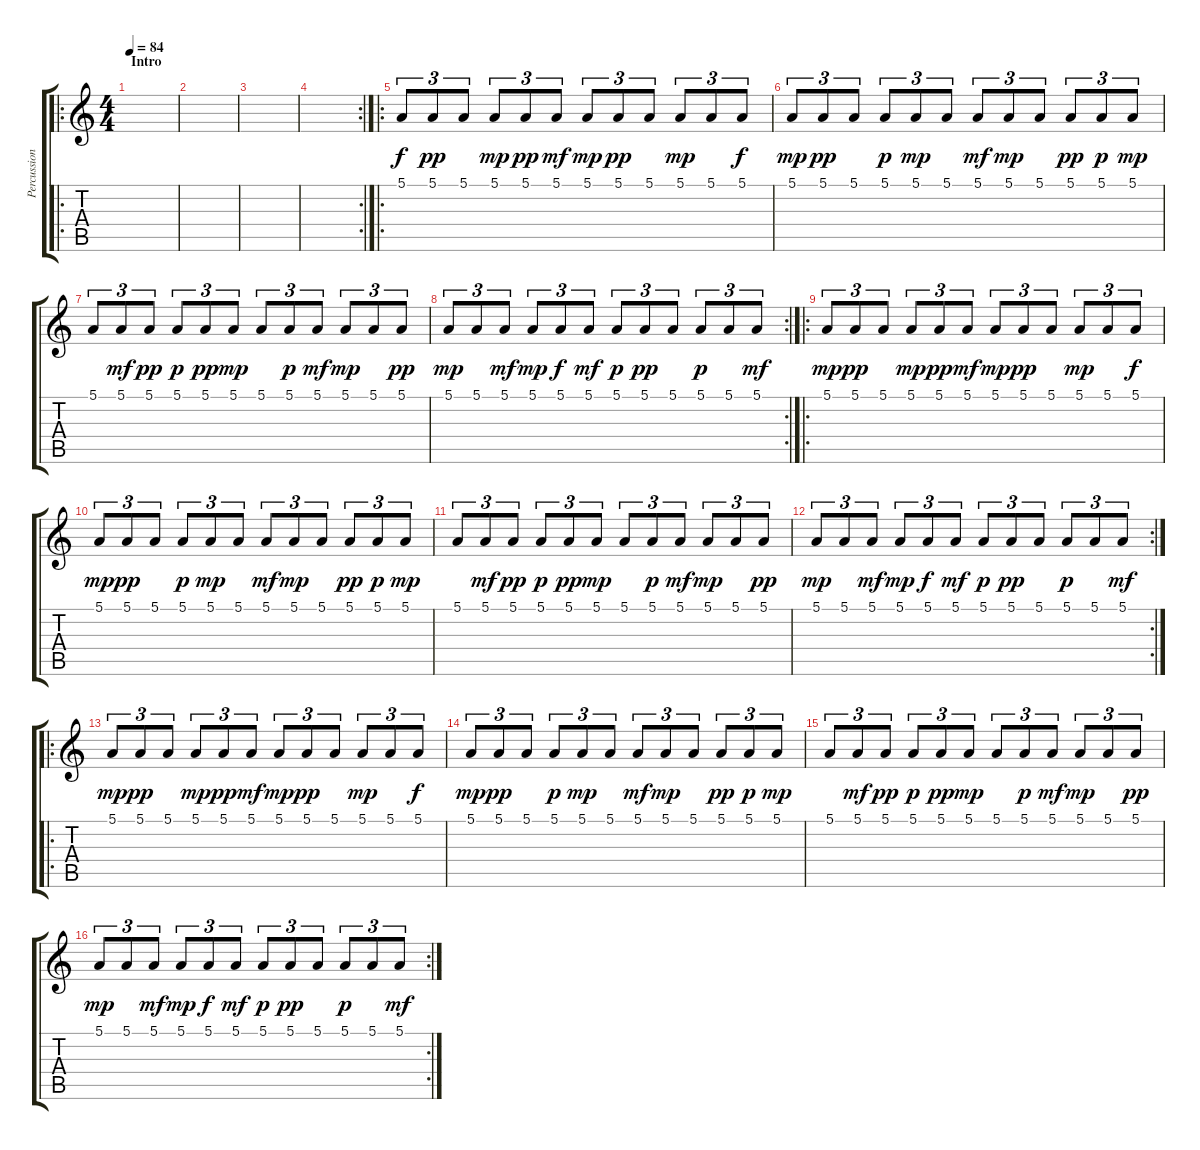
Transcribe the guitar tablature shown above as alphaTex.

\track ("Percussion" "Percussion") {instrument agogo}
\staff {score tabs}
\tuning (E4 B3 G3 D3 A2 E2) {hide}
\ro
\ts (4 4)
\section ("" "Intro")
\tempo 84
\clef g2
\ks c
|
|
|
\rc 2
|
\ro
5.1.8{tu (3 2)} 5.1.8{tu (3 2) dy pp} 5.1.8{tu (3 2)} 5.1.8{tu (3 2) dy mp} 5.1.8{tu (3 2) dy pp} 5.1.8{tu (3 2) dy mf} 5.1.8{tu (3 2) dy mp} 5.1.8{tu (3 2) dy pp} 5.1.8{tu (3 2)} 5.1.8{tu (3 2) dy mp} 5.1.8{tu (3 2)} 5.1.8{tu (3 2) dy f} |
5.1.8{tu (3 2) dy mp} 5.1.8{tu (3 2) dy pp} 5.1.8{tu (3 2)} 5.1.8{tu (3 2) dy p} 5.1.8{tu (3 2) dy mp} 5.1.8{tu (3 2)} 5.1.8{tu (3 2) dy mf} 5.1.8{tu (3 2) dy mp} 5.1.8{tu (3 2)} 5.1.8{tu (3 2) dy pp} 5.1.8{tu (3 2) dy p} 5.1.8{tu (3 2) dy mp} |
5.1.8{tu (3 2)} 5.1.8{tu (3 2) dy mf} 5.1.8{tu (3 2) dy pp} 5.1.8{tu (3 2) dy p} 5.1.8{tu (3 2) dy pp} 5.1.8{tu (3 2) dy mp} 5.1.8{tu (3 2)} 5.1.8{tu (3 2) dy p} 5.1.8{tu (3 2) dy mf} 5.1.8{tu (3 2) dy mp} 5.1.8{tu (3 2)} 5.1.8{tu (3 2) dy pp} |
\rc 2
5.1.8{tu (3 2) dy mp} 5.1.8{tu (3 2)} 5.1.8{tu (3 2) dy mf} 5.1.8{tu (3 2) dy mp} 5.1.8{tu (3 2) dy f} 5.1.8{tu (3 2) dy mf} 5.1.8{tu (3 2) dy p} 5.1.8{tu (3 2) dy pp} 5.1.8{tu (3 2)} 5.1.8{tu (3 2) dy p} 5.1.8{tu (3 2)} 5.1.8{tu (3 2) dy mf} |
\ro
5.1.8{tu (3 2) dy mp} 5.1.8{tu (3 2) dy pp} 5.1.8{tu (3 2)} 5.1.8{tu (3 2) dy mp} 5.1.8{tu (3 2) dy pp} 5.1.8{tu (3 2) dy mf} 5.1.8{tu (3 2) dy mp} 5.1.8{tu (3 2) dy pp} 5.1.8{tu (3 2)} 5.1.8{tu (3 2) dy mp} 5.1.8{tu (3 2)} 5.1.8{tu (3 2) dy f} |
5.1.8{tu (3 2) dy mp} 5.1.8{tu (3 2) dy pp} 5.1.8{tu (3 2)} 5.1.8{tu (3 2) dy p} 5.1.8{tu (3 2) dy mp} 5.1.8{tu (3 2)} 5.1.8{tu (3 2) dy mf} 5.1.8{tu (3 2) dy mp} 5.1.8{tu (3 2)} 5.1.8{tu (3 2) dy pp} 5.1.8{tu (3 2) dy p} 5.1.8{tu (3 2) dy mp} |
5.1.8{tu (3 2)} 5.1.8{tu (3 2) dy mf} 5.1.8{tu (3 2) dy pp} 5.1.8{tu (3 2) dy p} 5.1.8{tu (3 2) dy pp} 5.1.8{tu (3 2) dy mp} 5.1.8{tu (3 2)} 5.1.8{tu (3 2) dy p} 5.1.8{tu (3 2) dy mf} 5.1.8{tu (3 2) dy mp} 5.1.8{tu (3 2)} 5.1.8{tu (3 2) dy pp} |
\rc 2
5.1.8{tu (3 2) dy mp} 5.1.8{tu (3 2)} 5.1.8{tu (3 2) dy mf} 5.1.8{tu (3 2) dy mp} 5.1.8{tu (3 2) dy f} 5.1.8{tu (3 2) dy mf} 5.1.8{tu (3 2) dy p} 5.1.8{tu (3 2) dy pp} 5.1.8{tu (3 2)} 5.1.8{tu (3 2) dy p} 5.1.8{tu (3 2)} 5.1.8{tu (3 2) dy mf} |
\ro
5.1.8{tu (3 2) dy mp} 5.1.8{tu (3 2) dy pp} 5.1.8{tu (3 2)} 5.1.8{tu (3 2) dy mp} 5.1.8{tu (3 2) dy pp} 5.1.8{tu (3 2) dy mf} 5.1.8{tu (3 2) dy mp} 5.1.8{tu (3 2) dy pp} 5.1.8{tu (3 2)} 5.1.8{tu (3 2) dy mp} 5.1.8{tu (3 2)} 5.1.8{tu (3 2) dy f} |
5.1.8{tu (3 2) dy mp} 5.1.8{tu (3 2) dy pp} 5.1.8{tu (3 2)} 5.1.8{tu (3 2) dy p} 5.1.8{tu (3 2) dy mp} 5.1.8{tu (3 2)} 5.1.8{tu (3 2) dy mf} 5.1.8{tu (3 2) dy mp} 5.1.8{tu (3 2)} 5.1.8{tu (3 2) dy pp} 5.1.8{tu (3 2) dy p} 5.1.8{tu (3 2) dy mp} |
5.1.8{tu (3 2)} 5.1.8{tu (3 2) dy mf} 5.1.8{tu (3 2) dy pp} 5.1.8{tu (3 2) dy p} 5.1.8{tu (3 2) dy pp} 5.1.8{tu (3 2) dy mp} 5.1.8{tu (3 2)} 5.1.8{tu (3 2) dy p} 5.1.8{tu (3 2) dy mf} 5.1.8{tu (3 2) dy mp} 5.1.8{tu (3 2)} 5.1.8{tu (3 2) dy pp} |
\rc 2
5.1.8{tu (3 2) dy mp} 5.1.8{tu (3 2)} 5.1.8{tu (3 2) dy mf} 5.1.8{tu (3 2) dy mp} 5.1.8{tu (3 2) dy f} 5.1.8{tu (3 2) dy mf} 5.1.8{tu (3 2) dy p} 5.1.8{tu (3 2) dy pp} 5.1.8{tu (3 2)} 5.1.8{tu (3 2) dy p} 5.1.8{tu (3 2)} 5.1.8{tu (3 2) dy mf}
